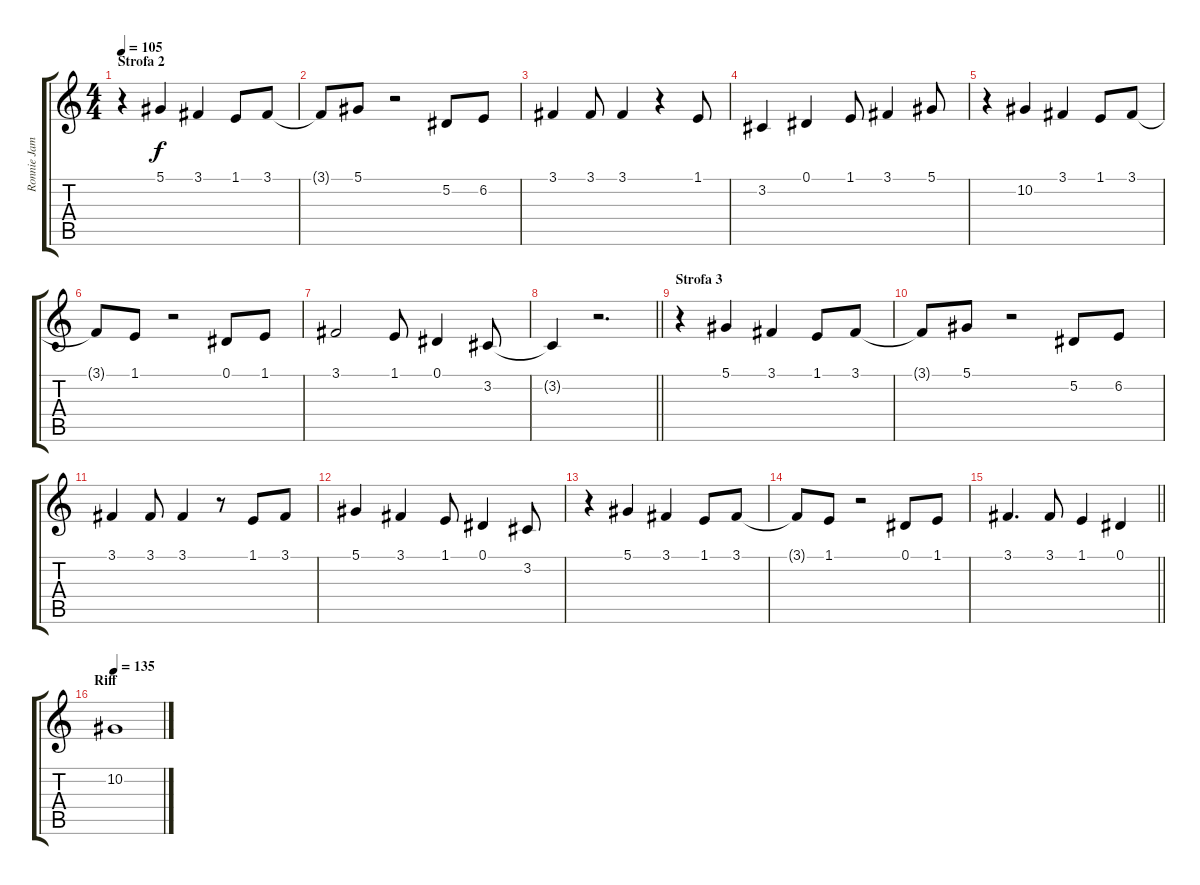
\track ("Ronnie James Dio" "Ronnie Jam") {instrument altosax}
\staff {score tabs}
\tuning (Eb4 Bb3 Gb3 Db3 Ab2 Eb2) {hide}
\ts (4 4)
\section ("" "Strofa 2")
\tempo 105
\clef g2
\ks c
r.4{dy f} 5.1.4 3.1.4 1.1.8 3.1.8 |
3.1{t}.8 5.1.8 r.2 5.2.8 6.2.8 |
3.1.4 3.1.8 3.1.4 r.4 1.1.8 |
3.2.4 0.1.4 1.1.8 3.1.4 5.1.8 |
r.4 10.2.4 3.1.4 1.1.8 3.1.8 |
3.1{t}.8 1.1.8 r.2 0.1.8 1.1.8 |
3.1.2 1.1.8 0.1.4 3.2.8 |
\barLineRight lightlight
3.2{t}.4 r.2{d} |
\section ("" "Strofa 3")
r.4 5.1.4 3.1.4 1.1.8 3.1.8 |
3.1{t}.8 5.1.8 r.2 5.2.8 6.2.8 |
3.1.4 3.1.8 3.1.4 r.8 1.1.8 3.1.8 |
5.1.4 3.1.4 1.1.8 0.1.4 3.2.8 |
r.4 5.1.4 3.1.4 1.1.8 3.1.8 |
3.1{t}.8 1.1.8 r.2 0.1.8 1.1.8 |
\barLineRight lightlight
3.1.4{d} 3.1.8 1.1.4 0.1.4 |
\section ("" "Riff")
\tempo 135
10.2.1{instrument altosax}
